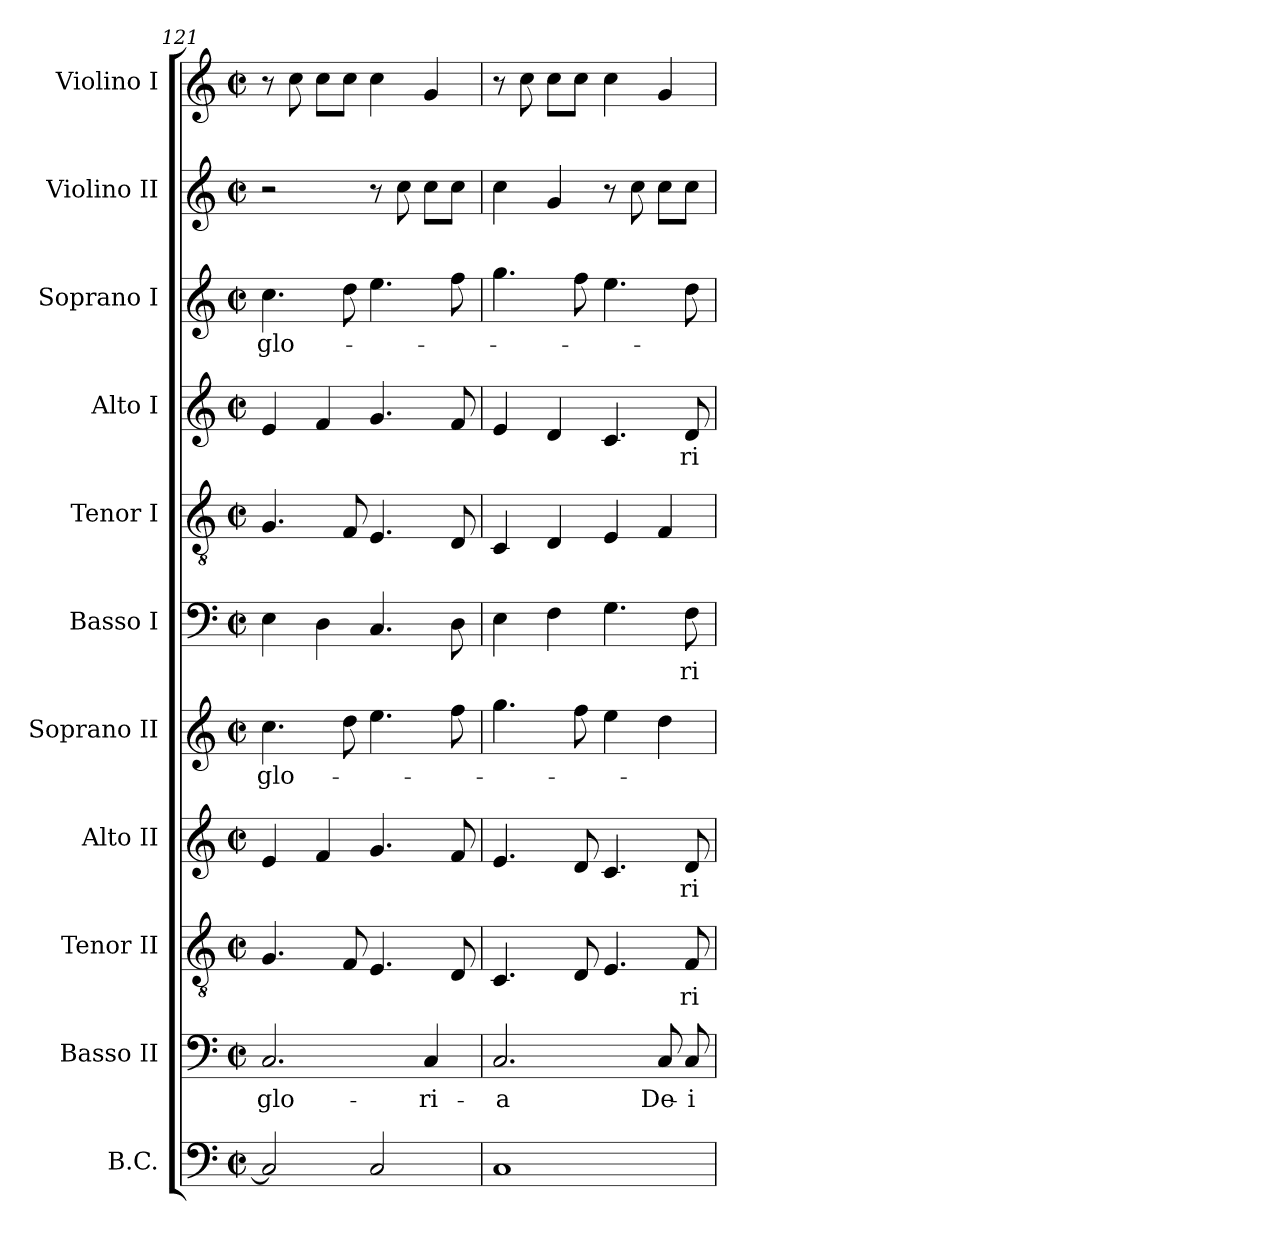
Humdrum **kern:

**kern	**kern	**text	**kern	**text	**kern	**text	**kern	**text	**kern	**text	**kern	**kern	**text	**kern	**text	**kern	**kern
*part11	*part10	*part10	*part9	*part9	*part8	*part8	*part7	*part7	*part6	*part6	*part5	*part4	*part4	*part3	*part3	*part2	*part1
*staff11	*staff10	*staff10	*staff9	*staff9	*staff8	*staff8	*staff7	*staff7	*staff6	*staff6	*staff5	*staff4	*staff4	*staff3	*staff3	*staff2	*staff1
*I"B.C.	*I"Basso II	*	*I"Tenor II	*	*I"Alto II	*	*I"Soprano II	*	*I"Basso I	*	*I"Tenor I	*I"Alto I	*	*I"Soprano I	*	*I"Violino II	*I"Violino I
*I'BC	*I'B 2	*	*I'T 2	*	*I'A 2	*	*I'S 2	*	*I'B 1	*	*I'T 1	*I'A 1	*	*I'S 1	*	*I'Vln. II	*I'Vln. I
*clefF4	*clefF4	*	*clefGv2	*	*clefG2	*	*clefG2	*	*clefF4	*	*clefGv2	*clefG2	*	*clefG2	*	*clefG2	*clefG2
*k[]	*k[]	*	*k[]	*	*k[]	*	*k[]	*	*k[]	*	*k[]	*k[]	*	*k[]	*	*k[]	*k[]
*C:	*C:	*	*C:	*	*C:	*	*C:	*	*C:	*	*C:	*C:	*	*C:	*	*C:	*C:
*M2/2	*M2/2	*	*M2/2	*	*M2/2	*	*M2/2	*	*M2/2	*	*M2/2	*M2/2	*	*M2/2	*	*M2/2	*M2/2
*met(c|)	*met(c|)	*	*met(c|)	*	*met(c|)	*	*met(c|)	*	*met(c|)	*	*met(c|)	*met(c|)	*	*met(c|)	*	*met(c|)	*met(c|)
=121	=121	=121	=121	=121	=121	=121	=121	=121	=121	=121	=121	=121	=121	=121	=121	=121	=121
!	!	!LO:LY:b	!	!	!	!	!	!	!	!	!	!	!	!	!	!	!
!	!	!	!	!	!	!	!	!LO:LY:b	!	!	!	!	!	!	!	!	!
!	!	!	!	!	!	!	!	!	!	!	!	!	!	!	!LO:LY:b	!	!
2C/]	2.C/	glo-	4.G/	.	4e/	.	4.cc\	glo-	4E\	.	4.G/	4e/	.	4.cc\	glo-	2r	8r
.	.	.	.	.	.	.	.	.	.	.	.	.	.	.	.	.	8cc\
.	.	.	.	.	4f/	.	.	.	4D\	.	.	4f/	.	.	.	.	8cc\L
.	.	.	8F/	.	.	.	8dd\	.	.	.	8F/	.	.	8dd\	.	.	8cc\J
2C/	.	.	4.E/	.	4.g/	.	4.ee\	.	4.C/	.	4.E/	4.g/	.	4.ee\	.	8r	4cc\
.	.	.	.	.	.	.	.	.	.	.	.	.	.	.	.	8cc\	.
!	!	!LO:LY:b	!	!	!	!	!	!	!	!	!	!	!	!	!	!	!
.	4C/	-ri-	.	.	.	.	.	.	.	.	.	.	.	.	.	8cc\L	4g/
.	.	.	8D/	.	8f/	.	8ff\	.	8D\	.	8D/	8f/	.	8ff\	.	8cc\J	.
=122	=122	=122	=122	=122	=122	=122	=122	=122	=122	=122	=122	=122	=122	=122	=122	=122	=122
!	!	!LO:LY:b	!	!	!	!	!	!	!	!	!	!	!	!	!	!	!
1C	2.C/	-a	4.C/	.	4.e/	.	4.gg\	.	4E\	.	4C/	4e/	.	4.gg\	.	4cc\	8r
.	.	.	.	.	.	.	.	.	.	.	.	.	.	.	.	.	8cc\
.	.	.	.	.	.	.	.	.	4F\	.	4D/	4d/	.	.	.	4g/	8cc\L
.	.	.	8D/	.	8d/	.	8ff\	.	.	.	.	.	.	8ff\	.	.	8cc\J
.	.	.	4.E/	.	4.c/	.	4ee\	.	4.G\	.	4E/	4.c/	.	4.ee\	.	8r	4cc\
.	.	.	.	.	.	.	.	.	.	.	.	.	.	.	.	8cc\	.
!	!	!LO:LY:b	!	!	!	!	!	!	!	!	!	!	!	!	!	!	!
.	8C/	De-	.	.	.	.	4dd\	.	.	.	4F/	.	.	.	.	8cc\L	4g/
!	!	!LO:LY:b	!	!	!	!	!	!	!	!	!	!	!	!	!	!	!
!	!	!	!	!LO:LY:b	!	!	!	!	!	!	!	!	!	!	!	!	!
!	!	!	!	!	!	!LO:LY:b	!	!	!	!	!	!	!	!	!	!	!
!	!	!	!	!	!	!	!	!	!	!LO:LY:b	!	!	!	!	!	!	!
!	!	!	!	!	!	!	!	!	!	!	!	!	!LO:LY:b	!	!	!	!
.	8C/	-i	8F/	-ri-	8d/	-ri-	.	.	8F\	-ri-	.	8d/	-ri-	8dd\	.	8cc\J	.
=	=	=	=	=	=	=	=	=	=	=	=	=	=	=	=	=	=
*-	*-	*-	*-	*-	*-	*-	*-	*-	*-	*-	*-	*-	*-	*-	*-	*-	*-
